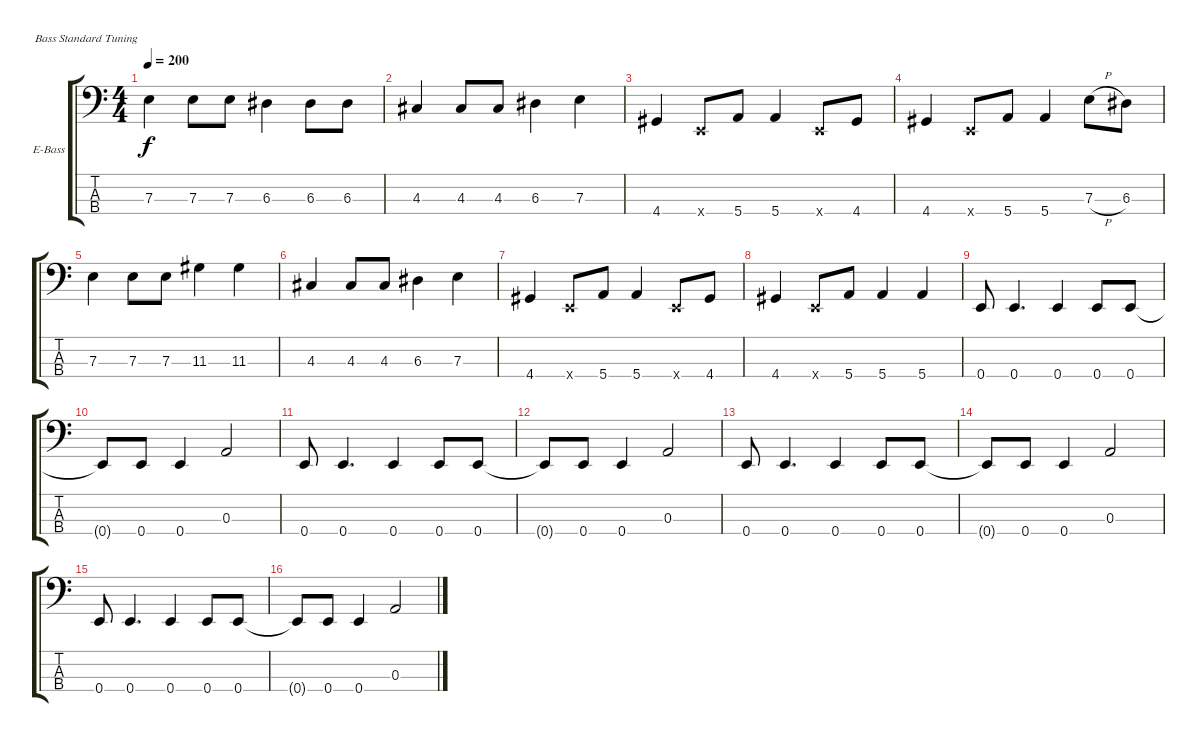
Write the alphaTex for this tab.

\bracketExtendMode groupsimilarinstruments
\firstSystemTrackNameOrientation horizontal
\otherSystemsTrackNameOrientation horizontal
\track ("Cone" "E-Bass") {instrument electricbasspick}
\staff {score tabs}
\tuning (G2 D2 A1 E1)
\ts (4 4)
\tempo 200
\clef f4
\ks c
7.3.4{dy f} 7.3.8 7.3.8 6.3.4 6.3.8 6.3.8 |
4.3.4 4.3.8 4.3.8 6.3.4 7.3.4 |
4.4.4 0.4{x}.8 5.4.8 5.4.4 0.4{x}.8 4.4.8 |
4.4.4 0.4{x}.8 5.4.8 5.4.4 7.3{h}.8 6.3.8 |
7.3.4 7.3.8 7.3.8 11.3.4 11.3.4 |
4.3.4 4.3.8 4.3.8 6.3.4 7.3.4 |
4.4.4 0.4{x}.8 5.4.8 5.4.4 0.4{x}.8 4.4.8 |
4.4.4 0.4{x}.8 5.4.8 5.4.4 5.4.4 |
0.4.8 0.4.4{d} 0.4.4 0.4.8 0.4.8 |
0.4{t}.8 0.4.8 0.4.4 0.3.2 |
0.4.8 0.4.4{d} 0.4.4 0.4.8 0.4.8 |
0.4{t}.8 0.4.8 0.4.4 0.3.2 |
0.4.8 0.4.4{d} 0.4.4 0.4.8 0.4.8 |
0.4{t}.8 0.4.8 0.4.4 0.3.2 |
0.4.8 0.4.4{d} 0.4.4 0.4.8 0.4.8 |
0.4{t}.8 0.4.8 0.4.4 0.3.2
